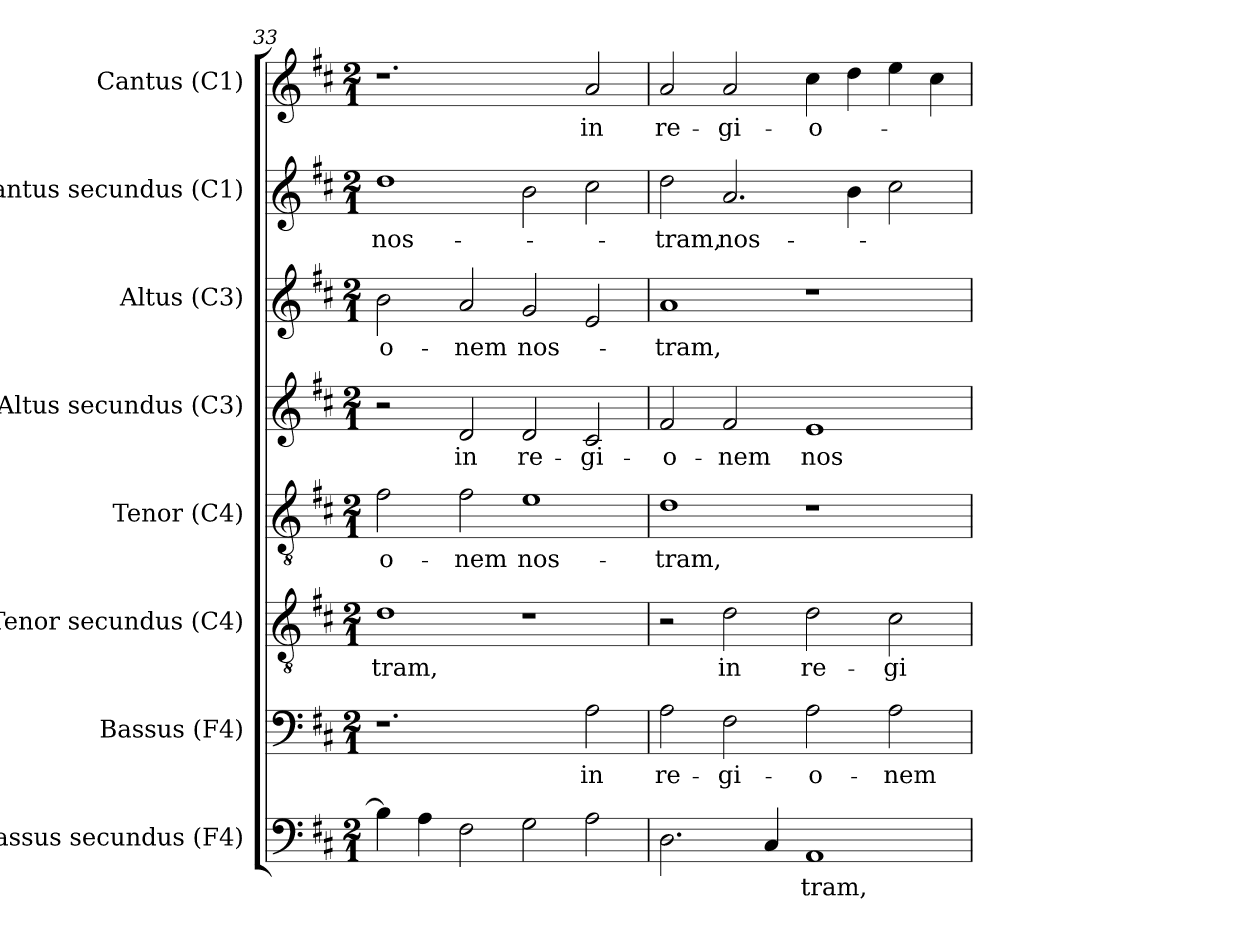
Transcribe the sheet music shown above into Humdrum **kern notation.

**kern	**text	**kern	**text	**kern	**text	**kern	**text	**kern	**text	**kern	**text	**kern	**text	**kern	**text
*part8	*part8	*part7	*part7	*part6	*part6	*part5	*part5	*part4	*part4	*part3	*part3	*part2	*part2	*part1	*part1
*staff8	*staff8	*staff7	*staff7	*staff6	*staff6	*staff5	*staff5	*staff4	*staff4	*staff3	*staff3	*staff2	*staff2	*staff1	*staff1
*I"Bassus secundus (F4)	*	*I"Bassus (F4)	*	*I"Tenor secundus (C4)	*	*I"Tenor (C4)	*	*I"Altus secundus (C3)	*	*I"Altus (C3)	*	*I"Cantus secundus (C1)	*	*I"Cantus (C1)	*
*I'B2	*	*I'B.	*	*I'T2	*	*I'T.	*	*I'A2	*	*I'A.	*	*I'C2	*	*I'C.	*
!!LO:LB:g=z
*clefF4	*	*clefF4	*	*clefGv2	*	*clefGv2	*	*clefG2	*	*clefG2	*	*clefG2	*	*clefG2	*
*	*	*	*	*	*	*ITrd7c12	*	*	*	*	*	*	*	*	*
*k[f#c#]	*	*k[f#c#]	*	*k[f#c#]	*	*k[f#c#]	*	*k[f#c#]	*	*k[f#c#]	*	*k[f#c#]	*	*k[f#c#]	*
*D:	*	*D:	*	*D:	*	*D:	*	*D:	*	*D:	*	*D:	*	*D:	*
*M2/1	*	*M2/1	*	*M2/1	*	*M2/1	*	*M2/1	*	*M2/1	*	*M2/1	*	*M2/1	*
=33	=33	=33	=33	=33	=33	=33	=33	=33	=33	=33	=33	=33	=33	=33	=33
!	!	!	!	!	!LO:LY:b:color=#000000	!	!	!	!	!	!	!	!	!	!
!	!	!	!	!	!	!	!LO:LY:b:color=#000000	!	!	!	!	!	!	!	!
!	!	!	!	!	!	!	!	!	!	!	!LO:LY:b:color=#000000	!	!	!	!
!	!	!	!	!	!	!	!	!	!	!	!	!	!LO:LY:b:color=#000000	!	!
4Bi\]	.	1.r	.	1di	-tram,	2F#i\	-o-	2r	.	2bi\	-o-	1ddi	nos-	1.r	.
4Ai\	.	.	.	.	.	.	.	.	.	.	.	.	.	.	.
!	!	!	!	!	!	!	!LO:LY:b:color=#000000	!	!	!	!	!	!	!	!
!	!	!	!	!	!	!	!	!	!LO:LY:b:color=#000000	!	!	!	!	!	!
!	!	!	!	!	!	!	!	!	!	!	!LO:LY:b:color=#000000	!	!	!	!
2F#i\	.	.	.	.	.	2F#i\	-nem	2di/	in	2ai/	-nem	.	.	.	.
!	!	!	!	!	!	!	!LO:LY:b:color=#000000	!	!	!	!	!	!	!	!
!	!	!	!	!	!	!	!	!	!LO:LY:b:color=#000000	!	!	!	!	!	!
!	!	!	!	!	!	!	!	!	!	!	!LO:LY:b:color=#000000	!	!	!	!
2Gi\	.	.	.	1r	.	1Ei	nos-	2di/	re-	2gi/	nos-	2bi\	.	.	.
!	!	!	!LO:LY:b:color=#000000	!	!	!	!	!	!	!	!	!	!	!	!
!	!	!	!	!	!	!	!	!	!LO:LY:b:color=#000000	!	!	!	!	!	!
!	!	!	!	!	!	!	!	!	!	!	!	!	!	!	!LO:LY:b:color=#000000
2Ai\	.	2Ai\	in	.	.	.	.	2c#i/	-gi-	2ei/	.	2cc#i\	.	2ai/	in
=34	=34	=34	=34	=34	=34	=34	=34	=34	=34	=34	=34	=34	=34	=34	=34
!	!	!	!LO:LY:b:color=#000000	!	!	!	!	!	!	!	!	!	!	!	!
!	!	!	!	!	!	!	!LO:LY:b:color=#000000	!	!	!	!	!	!	!	!
!	!	!	!	!	!	!	!	!	!LO:LY:b:color=#000000	!	!	!	!	!	!
!	!	!	!	!	!	!	!	!	!	!	!LO:LY:b:color=#000000	!	!	!	!
!	!	!	!	!	!	!	!	!	!	!	!	!	!LO:LY:b:color=#000000	!	!
!	!	!	!	!	!	!	!	!	!	!	!	!	!	!	!LO:LY:b:color=#000000
2.Di\	.	2Ai\	re-	2r	.	1Di	-tram,	2f#i/	-o-	1ai	-tram,	2ddi\	-tram,	2ai/	re-
!	!	!	!LO:LY:b:color=#000000	!	!	!	!	!	!	!	!	!	!	!	!
!	!	!	!	!	!LO:LY:b:color=#000000	!	!	!	!	!	!	!	!	!	!
!	!	!	!	!	!	!	!	!	!LO:LY:b:color=#000000	!	!	!	!	!	!
!	!	!	!	!	!	!	!	!	!	!	!	!	!LO:LY:b:color=#000000	!	!
!	!	!	!	!	!	!	!	!	!	!	!	!	!	!	!LO:LY:b:color=#000000
.	.	2F#i\	-gi-	2di\	in	.	.	2f#i/	-nem	.	.	2.ai/	nos-	2ai/	-gi-
4C#i/	.	.	.	.	.	.	.	.	.	.	.	.	.	.	.
!	!LO:LY:b:color=#000000	!	!	!	!	!	!	!	!	!	!	!	!	!	!
!	!	!	!LO:LY:b:color=#000000	!	!	!	!	!	!	!	!	!	!	!	!
!	!	!	!	!	!LO:LY:b:color=#000000	!	!	!	!	!	!	!	!	!	!
!	!	!	!	!	!	!	!	!	!LO:LY:b:color=#000000	!	!	!	!	!	!
!	!	!	!	!	!	!	!	!	!	!	!	!	!	!	!LO:LY:b:color=#000000
1AAi	-tram,	2Ai\	-o-	2di\	re-	1r	.	1ei	nos-	1r	.	.	.	4cc#i\	-o-
.	.	.	.	.	.	.	.	.	.	.	.	4bi\	.	4ddi\	.
!	!	!	!LO:LY:b:color=#000000	!	!	!	!	!	!	!	!	!	!	!	!
!	!	!	!	!	!LO:LY:b:color=#000000	!	!	!	!	!	!	!	!	!	!
.	.	2Ai\	-nem	2c#i\	-gi-	.	.	.	.	.	.	2cc#i\	.	4eei\	.
.	.	.	.	.	.	.	.	.	.	.	.	.	.	4cc#i\	.
=	=	=	=	=	=	=	=	=	=	=	=	=	=	=	=
*-	*-	*-	*-	*-	*-	*-	*-	*-	*-	*-	*-	*-	*-	*-	*-
